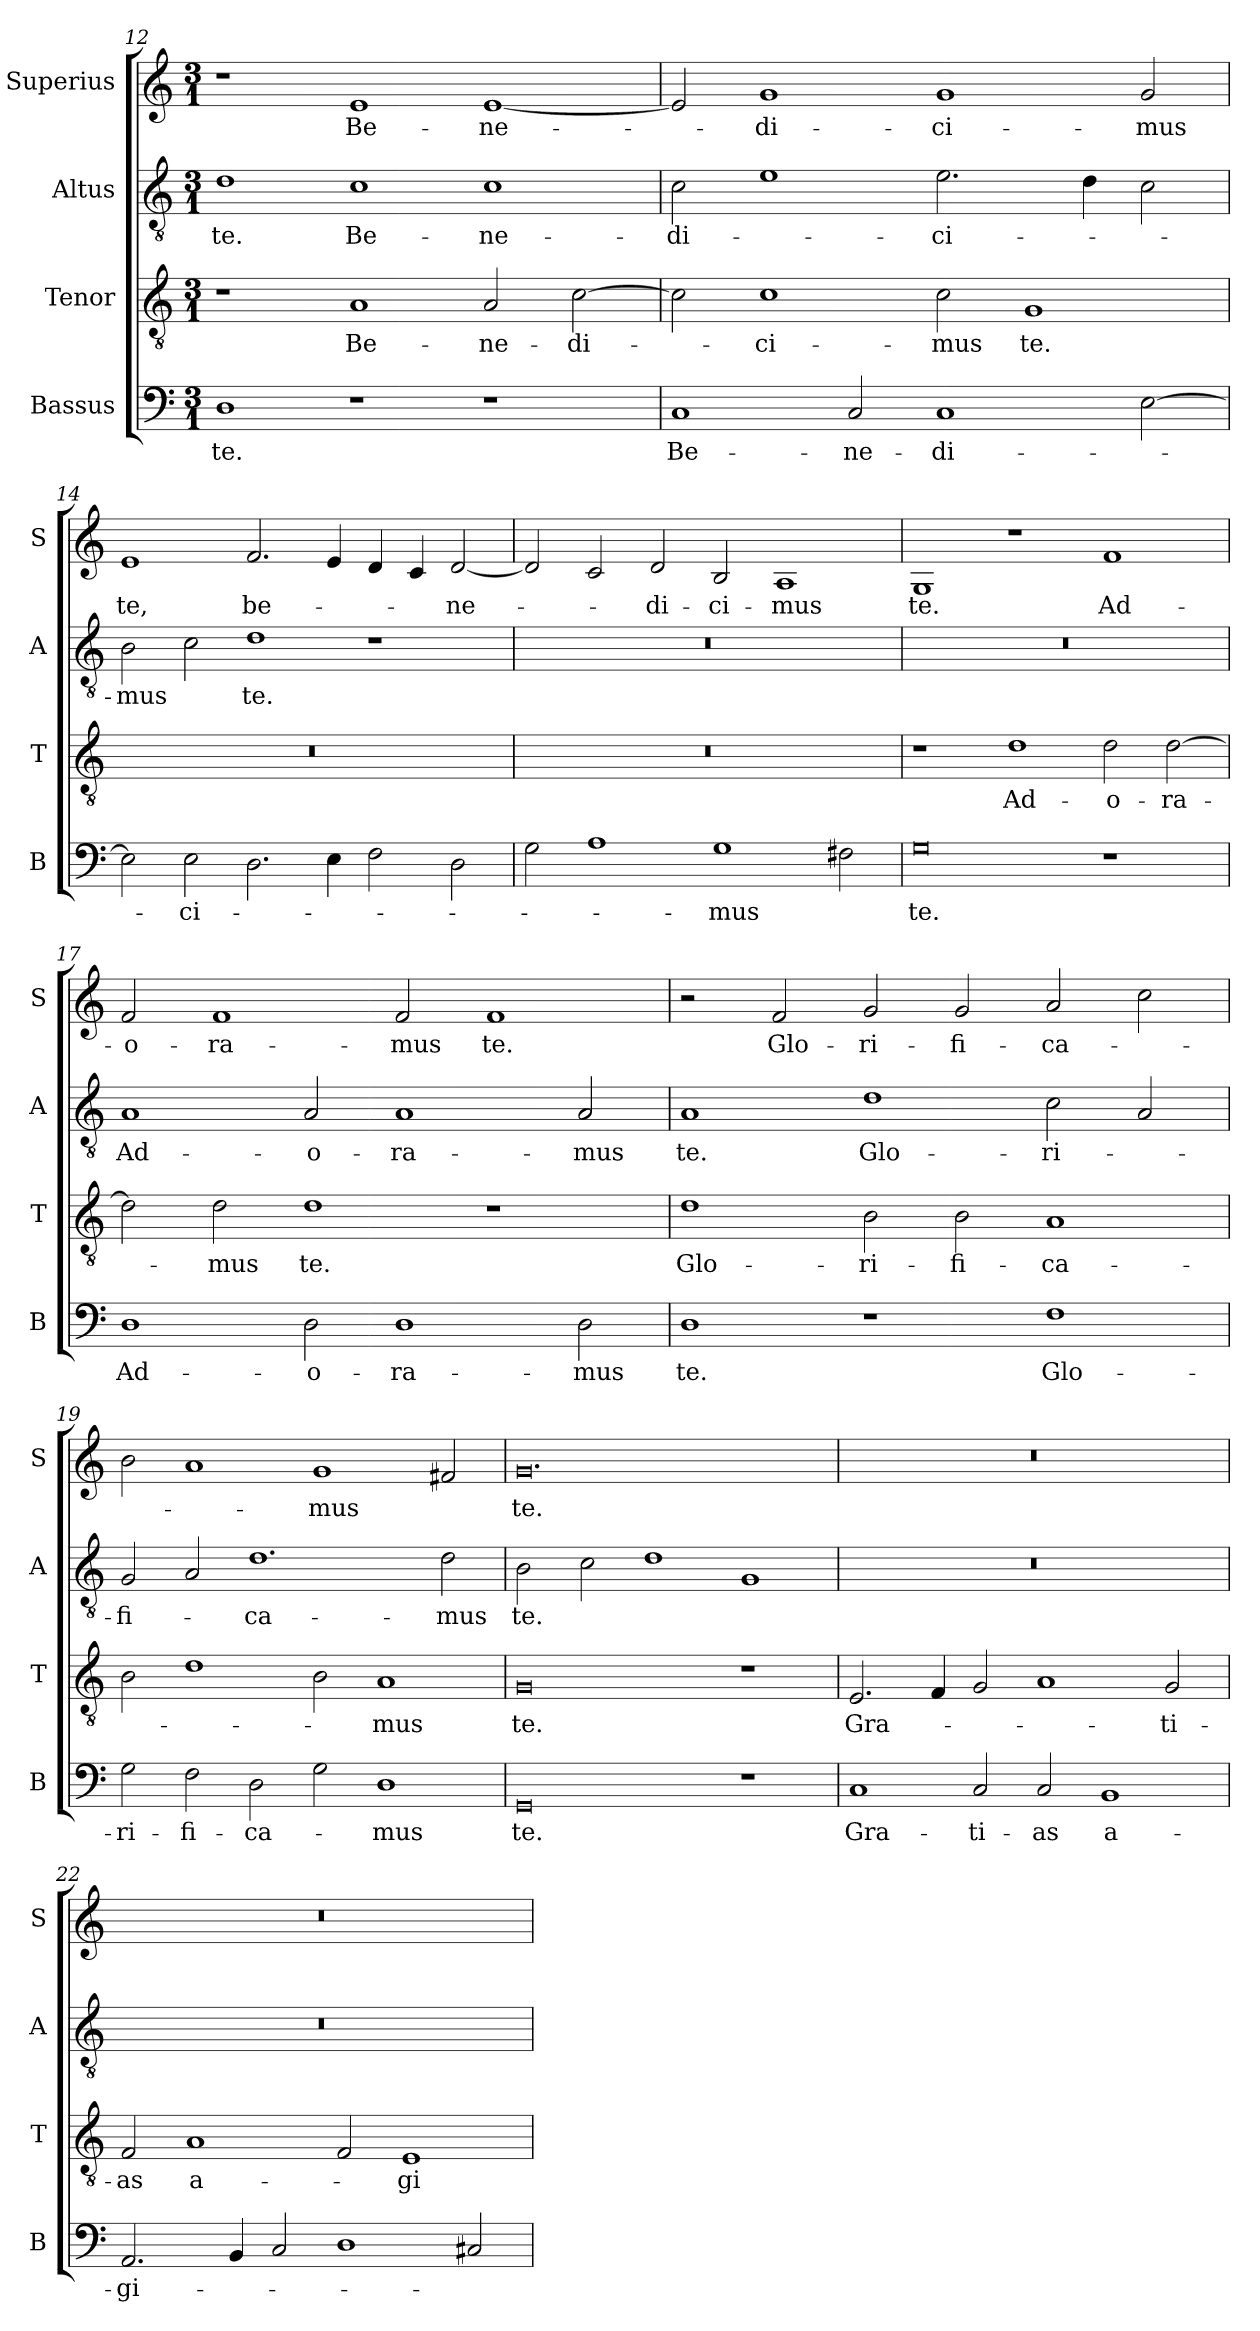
**kern	**text	**kern	**text	**kern	**text	**kern	**text
*part4	*part4	*part3	*part3	*part2	*part2	*part1	*part1
*staff4	*staff4	*staff3	*staff3	*staff2	*staff2	*staff1	*staff1
*I"Bassus	*	*I"Tenor	*	*I"Altus	*	*I"Superius	*
*I'B	*	*I'T	*	*I'A	*	*I'S	*
*clefF4	*	*clefGv2	*	*clefGv2	*	*clefG2	*
*k[]	*	*k[]	*	*k[]	*	*k[]	*
*M3/1	*	*M3/1	*	*M3/1	*	*M3/1	*
=12	=12	=12	=12	=12	=12	=12	=12
1D	te.	1r	.	1d	te.	1r	.
1r	.	1A	Be-	1c	Be-	1e	Be-
1r	.	2A	-ne-	1c	-ne-	[1e	-ne-
.	.	[2c	-di-	.	.	.	.
=13	=13	=13	=13	=13	=13	=13	=13
1C	Be-	2c]	.	2c	-di-	2e]	.
.	.	1c	-ci-	1e	.	1g	-di-
2C	-ne-	.	.	.	.	.	.
1C	-di-	2c	-mus	2.e	-ci-	1g	-ci-
.	.	1G	te.	.	.	.	.
.	.	.	.	4d	.	.	.
[2E	.	.	.	2c	.	2g	-mus
=14	=14	=14	=14	=14	=14	=14	=14
2E]	.	0.r	.	2B	-mus	1e	te,
2E	-ci-	.	.	2c	.	.	.
!	!	!	!	!	!	!	!LO:LY:i
2.D	.	.	.	1d	te.	2.f	be-
4E	.	.	.	.	.	4e	.
2F	.	.	.	1r	.	4d	.
.	.	.	.	.	.	4c	.
!	!	!	!	!	!	!	!LO:LY:i
2D	.	.	.	.	.	[2d	-ne-
=15	=15	=15	=15	=15	=15	=15	=15
2G	.	0.r	.	0.r	.	2d]	.
1A	.	.	.	.	.	2c	.
!	!	!	!	!	!	!	!LO:LY:i
.	.	.	.	.	.	2d	-di-
!	!	!	!	!	!	!	!LO:LY:i
1G	-mus	.	.	.	.	2B	-ci-
!	!	!	!	!	!	!	!LO:LY:i
.	.	.	.	.	.	1A	-mus
2F#X	.	.	.	.	.	.	.
=16	=16	=16	=16	=16	=16	=16	=16
!	!	!	!	!	!	!	!LO:LY:i
0G	te.	1r	.	0.r	.	1G	te.
.	.	1d	Ad-	.	.	1r	.
1r	.	2d	-o-	.	.	1f	Ad-
.	.	[2d	-ra-	.	.	.	.
=17	=17	=17	=17	=17	=17	=17	=17
1D	Ad-	2d]	.	1A	Ad-	2f	-o-
.	.	2d	-mus	.	.	1f	-ra-
2D	-o-	1d	te.	2A	-o-	.	.
1D	-ra-	.	.	1A	-ra-	2f	-mus
.	.	1r	.	.	.	1f	te.
2D	-mus	.	.	2A	-mus	.	.
=18	=18	=18	=18	=18	=18	=18	=18
1D	te.	1d	Glo-	1A	te.	2r	.
.	.	.	.	.	.	2f	Glo-
1r	.	2B	-ri-	1d	Glo-	2g	-ri-
.	.	2B	-fi-	.	.	2g	-fi-
1F	Glo-	1A	-ca-	2c	-ri-	2a	-ca-
.	.	.	.	2A	.	2cc	.
=19	=19	=19	=19	=19	=19	=19	=19
2G	-ri-	2B	.	2G	-fi-	2b	.
2F	-fi-	1d	.	2A	.	1a	.
2D	-ca-	.	.	1.d	-ca-	.	.
2G	.	2B	.	.	.	1g	-mus
1D	-mus	1A	-mus	.	.	.	.
.	.	.	.	2d	-mus	2f#X	.
=20	=20	=20	=20	=20	=20	=20	=20
0GG	te.	0G	te.	2B	te.	0.g	te.
.	.	.	.	2c	.	.	.
.	.	.	.	1d	.	.	.
1r	.	1r	.	1G	.	.	.
=21	=21	=21	=21	=21	=21	=21	=21
1C	Gra-	2.E	Gra-	0.r	.	0.r	.
.	.	4F	.	.	.	.	.
2C	-ti-	2G	.	.	.	.	.
2C	-as	1A	.	.	.	.	.
1BB	a-	.	.	.	.	.	.
.	.	2G	-ti-	.	.	.	.
=22	=22	=22	=22	=22	=22	=22	=22
2.AA	-gi-	2F	-as	0.r	.	0.r	.
.	.	1A	a-	.	.	.	.
4BB	.	.	.	.	.	.	.
2C	.	.	.	.	.	.	.
1D	.	2F	.	.	.	.	.
.	.	1E	-gi-	.	.	.	.
2C#X	.	.	.	.	.	.	.
=	=	=	=	=	=	=	=
*-	*-	*-	*-	*-	*-	*-	*-
